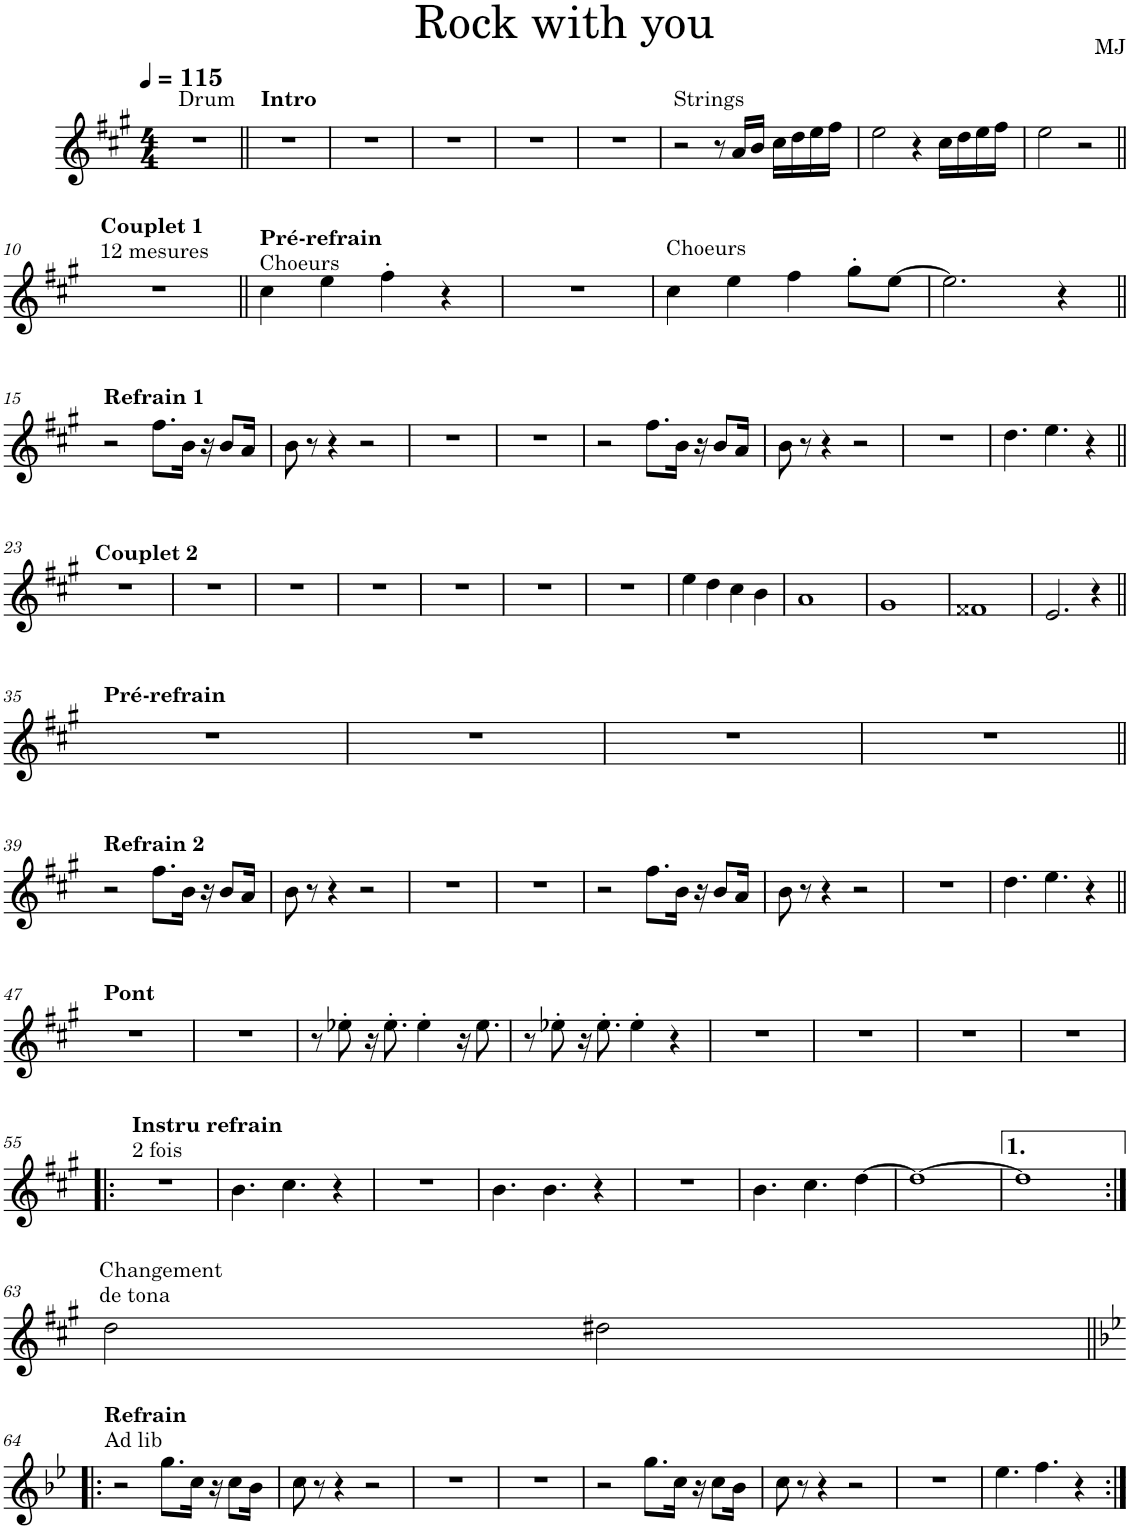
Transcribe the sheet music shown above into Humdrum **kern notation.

**kern
*part1
*staff1
*I"Sax Alt
*I'S
*clefG2
*Trd5c9
*k[f#c#g#]
*M4/4
*MM115
=1
!LO:TX:a:t=Drum
1r
=2||
!LO:TX:a:B:t=Intro
1r
=3
1r
=4
1r
=5
1r
=6
1r
=7
!LO:TX:a:t=Strings
2r
8r
16a/LL
16b/JJ
16cc#\LL
16dd\
16ee\
16ff#\JJ
=8
2ee\
4r
16cc#\LL
16dd\
16ee\
16ff#\JJ
=9
2ee\
2r
!!LO:LB:g=z
=10||
!LO:TX:a:B:t=Couplet 1
!LO:TX:a:t=12 mesures
1r
=11||
!LO:TX:a:B:t=Pré-refrain
!LO:TX:a:t=Choeurs
4cc#\
4ee\
4ff#'\
4r
=12
1r
=13
!LO:TX:a:t=Choeurs
4cc#\
4ee\
4ff#\
8gg#'\L
[8ee\J
=14
2.ee\]
4r
!!LO:LB:g=z
=15||
!LO:TX:a:B:t=Refrain 1
2r
8.ff#\L
16b\Jk
16r
8b/L
16a/Jk
=16
8b\
8r
4r
2r
=17
1r
=18
1r
=19
2r
8.ff#\L
16b\Jk
16r
8b/L
16a/Jk
=20
8b\
8r
4r
2r
=21
1r
=22
4.dd\
4.ee\
4r
!!LO:LB:g=z
=23||
!LO:TX:a:B:t=Couplet 2
1r
=24
1r
=25
1r
=26
1r
=27
1r
=28
1r
=29
1r
=30
4ee\
4dd\
4cc#\
4b\
=31
1a
=32
1g#
=33
1f##X
=34
2.e/
4r
!!LO:LB:g=z
=35||
!LO:TX:a:B:t=Pré-refrain
1r
=36
1r
=37
1r
=38
1r
!!LO:LB:g=z
=39||
!LO:TX:a:B:t=Refrain 2
2r
8.ff#\L
16b\Jk
16r
8b/L
16a/Jk
=40
8b\
8r
4r
2r
=41
1r
=42
1r
=43
2r
8.ff#\L
16b\Jk
16r
8b/L
16a/Jk
=44
8b\
8r
4r
2r
=45
1r
=46
4.dd\
4.ee\
4r
!!LO:LB:g=z
=47||
!LO:TX:a:B:t=Pont
1r
=48
1r
=49
8r
8ee-X'\
16r
8.ee-'\
4ee-'\
16r
8.ee-\
=50
8r
8ee-X'\
16r
8.ee-'\
4ee-'\
4r
=51
1r
=52
1r
=53
1r
=54
1r
!!LO:LB:g=z
=55!|:
!LO:TX:a:B:t=Instru refrain
!LO:TX:a:t=2 fois
1r
=56
4.b\
4.cc#\
4r
=57
1r
=58
4.b\
4.b\
4r
=59
1r
=60
4.b\
4.cc#\
[4dd\
=61
1dd_
=62
1dd]
!!LO:LB:g=z
=63:|!
!LO:TX:a:t=Changement
!LO:TX:a:t=de tona
2dd\
2dd#X\
!!LO:LB:g=z
=64!|:
*k[b-e-]
!LO:TX:a:B:t=Refrain
!LO:TX:a:t=Ad lib
2r
8.gg\L
16cc\Jk
16r
8cc\L
16b-\Jk
=65
8cc\
8r
4r
2r
=66
1r
=67
1r
=68
2r
8.gg\L
16cc\Jk
16r
8cc\L
16b-\Jk
=69
8cc\
8r
4r
2r
=70
1r
=71
4.ee-\
4.ff\
4r
=:|!
*-
